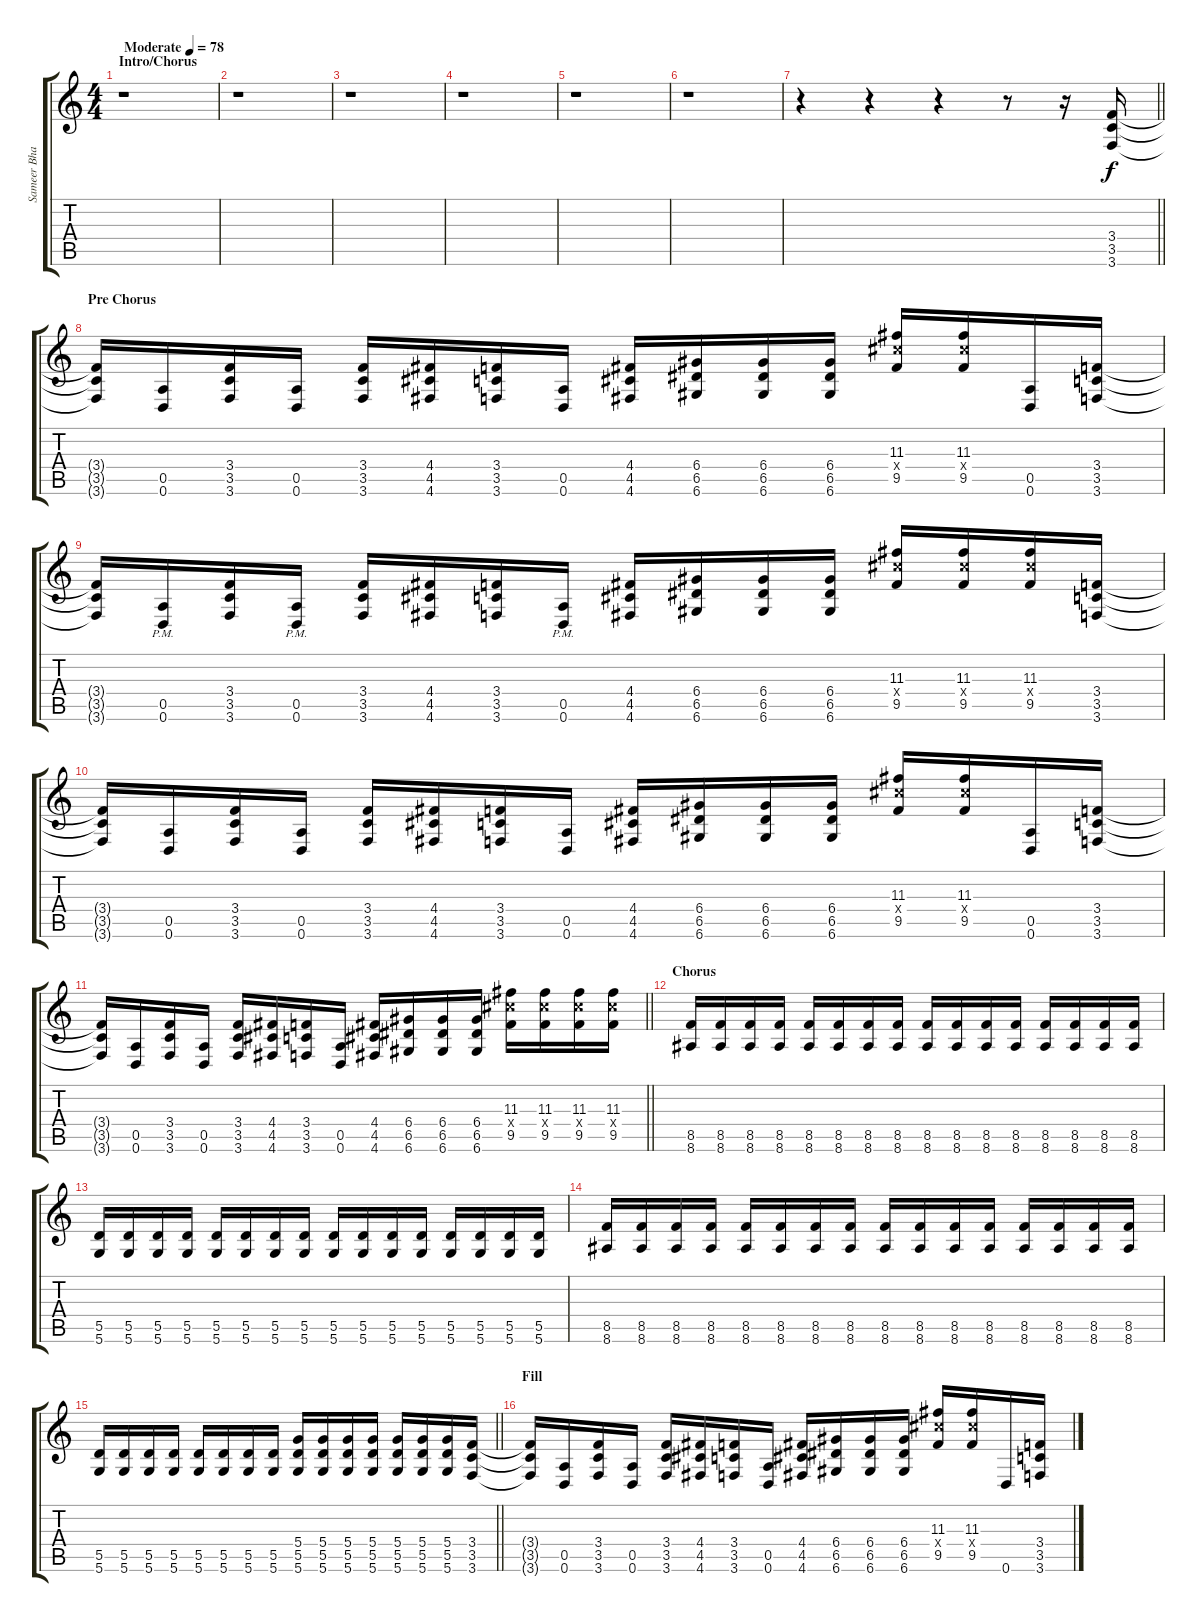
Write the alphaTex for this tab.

\track ("Sameer Bhattacharya" "Sameer Bha") {instrument distortionguitar}
\staff {score tabs}
\tuning (E4 B3 G3 D3 A2 D2) {hide}
\ts (4 4)
\section ("" "Intro/Chorus")
\tempo (78 "Moderate")
\clef g2
\ks c
r.1{dy f instrument distortionguitar} |
r.1 |
r.1 |
r.1 |
r.1 |
r.1 |
\barLineRight lightlight
r.4 r.4 r.4 r.8 r.16 (3.4 3.5 3.6).16 |
\section ("" "Pre Chorus")
(3.4{t} 3.5{t} 3.6{t}).16 (0.5 0.6).16 (3.4 3.5 3.6).16 (0.5 0.6).16 (3.4 3.5 3.6).16 (4.4 4.5 4.6).16 (3.4 3.5 3.6).16 (0.5 0.6).16 (4.4 4.5 4.6).16 (6.4 6.5 6.6).16 (6.4 6.5 6.6).16 (6.4 6.5 6.6).16 (11.3 11.4{x} 9.5).16 (11.3 11.4{x} 9.5).16 (0.5 0.6).16 (3.4 3.5 3.6).16 |
(3.4{t} 3.5{t} 3.6{t}).16 (0.5{pm} 0.6{pm}).16 (3.4 3.5 3.6).16 (0.5{pm} 0.6{pm}).16 (3.4 3.5 3.6).16 (4.4 4.5 4.6).16 (3.4 3.5 3.6).16 (0.5{pm} 0.6{pm}).16 (4.4 4.5 4.6).16 (6.4 6.5 6.6).16 (6.4 6.5 6.6).16 (6.4 6.5 6.6).16 (11.3 11.4{x} 9.5).16 (11.3 11.4{x} 9.5).16 (11.3 11.4{x} 9.5).16 (3.4 3.5 3.6).16 |
(3.4{t} 3.5{t} 3.6{t}).16 (0.5 0.6).16 (3.4 3.5 3.6).16 (0.5 0.6).16 (3.4 3.5 3.6).16 (4.4 4.5 4.6).16 (3.4 3.5 3.6).16 (0.5 0.6).16 (4.4 4.5 4.6).16 (6.4 6.5 6.6).16 (6.4 6.5 6.6).16 (6.4 6.5 6.6).16 (11.3 11.4{x} 9.5).16 (11.3 11.4{x} 9.5).16 (0.5 0.6).16 (3.4 3.5 3.6).16 |
\barLineRight lightlight
(3.4{t} 3.5{t} 3.6{t}).16 (0.5 0.6).16 (3.4 3.5 3.6).16 (0.5 0.6).16 (3.4 3.5 3.6).16 (4.4 4.5 4.6).16 (3.4 3.5 3.6).16 (0.5 0.6).16 (4.4 4.5 4.6).16 (6.4 6.5 6.6).16 (6.4 6.5 6.6).16 (6.4 6.5 6.6).16 (11.3 11.4{x} 9.5).16 (11.3 11.4{x} 9.5).16 (11.3 11.4{x} 9.5).16 (11.3 11.4{x} 9.5).16 |
\section ("" "Chorus")
(8.5 8.6).16 (8.5 8.6).16 (8.5 8.6).16 (8.5 8.6).16 (8.5 8.6).16 (8.5 8.6).16 (8.5 8.6).16 (8.5 8.6).16 (8.5 8.6).16 (8.5 8.6).16 (8.5 8.6).16 (8.5 8.6).16 (8.5 8.6).16 (8.5 8.6).16 (8.5 8.6).16 (8.5 8.6).16 |
(5.5 5.6).16 (5.5 5.6).16 (5.5 5.6).16 (5.5 5.6).16 (5.5 5.6).16 (5.5 5.6).16 (5.5 5.6).16 (5.5 5.6).16 (5.5 5.6).16 (5.5 5.6).16 (5.5 5.6).16 (5.5 5.6).16 (5.5 5.6).16 (5.5 5.6).16 (5.5 5.6).16 (5.5 5.6).16 |
(8.5 8.6).16 (8.5 8.6).16 (8.5 8.6).16 (8.5 8.6).16 (8.5 8.6).16 (8.5 8.6).16 (8.5 8.6).16 (8.5 8.6).16 (8.5 8.6).16 (8.5 8.6).16 (8.5 8.6).16 (8.5 8.6).16 (8.5 8.6).16 (8.5 8.6).16 (8.5 8.6).16 (8.5 8.6).16 |
\barLineRight lightlight
(5.5 5.6).16 (5.5 5.6).16 (5.5 5.6).16 (5.5 5.6).16 (5.5 5.6).16 (5.5 5.6).16 (5.5 5.6).16 (5.5 5.6).16 (5.4 5.5 5.6).16 (5.4 5.5 5.6).16 (5.4 5.5 5.6).16 (5.4 5.5 5.6).16 (5.4 5.5 5.6).16 (5.4 5.5 5.6).16 (5.4 5.5 5.6).16 (3.4 3.5 3.6).16 |
\section ("" "Fill")
(3.4{t} 3.5{t} 3.6{t}).16 (0.5 0.6).16 (3.4 3.5 3.6).16 (0.5 0.6).16 (3.4 3.5 3.6).16 (4.4 4.5 4.6).16 (3.4 3.5 3.6).16 (0.5 0.6).16 (4.4 4.5 4.6).16 (6.4 6.5 6.6).16 (6.4 6.5 6.6).16 (6.4 6.5 6.6).16 (11.3 11.4{x} 9.5).16 (11.3 11.4{x} 9.5).16 0.6.16 (3.4 3.5 3.6).16
